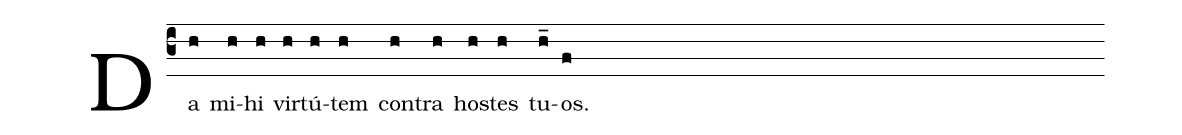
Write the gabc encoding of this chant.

%%
(c3)
Da(h) mi(h)hi(h) vir(h)tú(h)tem(h) con(h)tra(h) ho(h)stes(h) tu(h_)os.(f) (Z)
